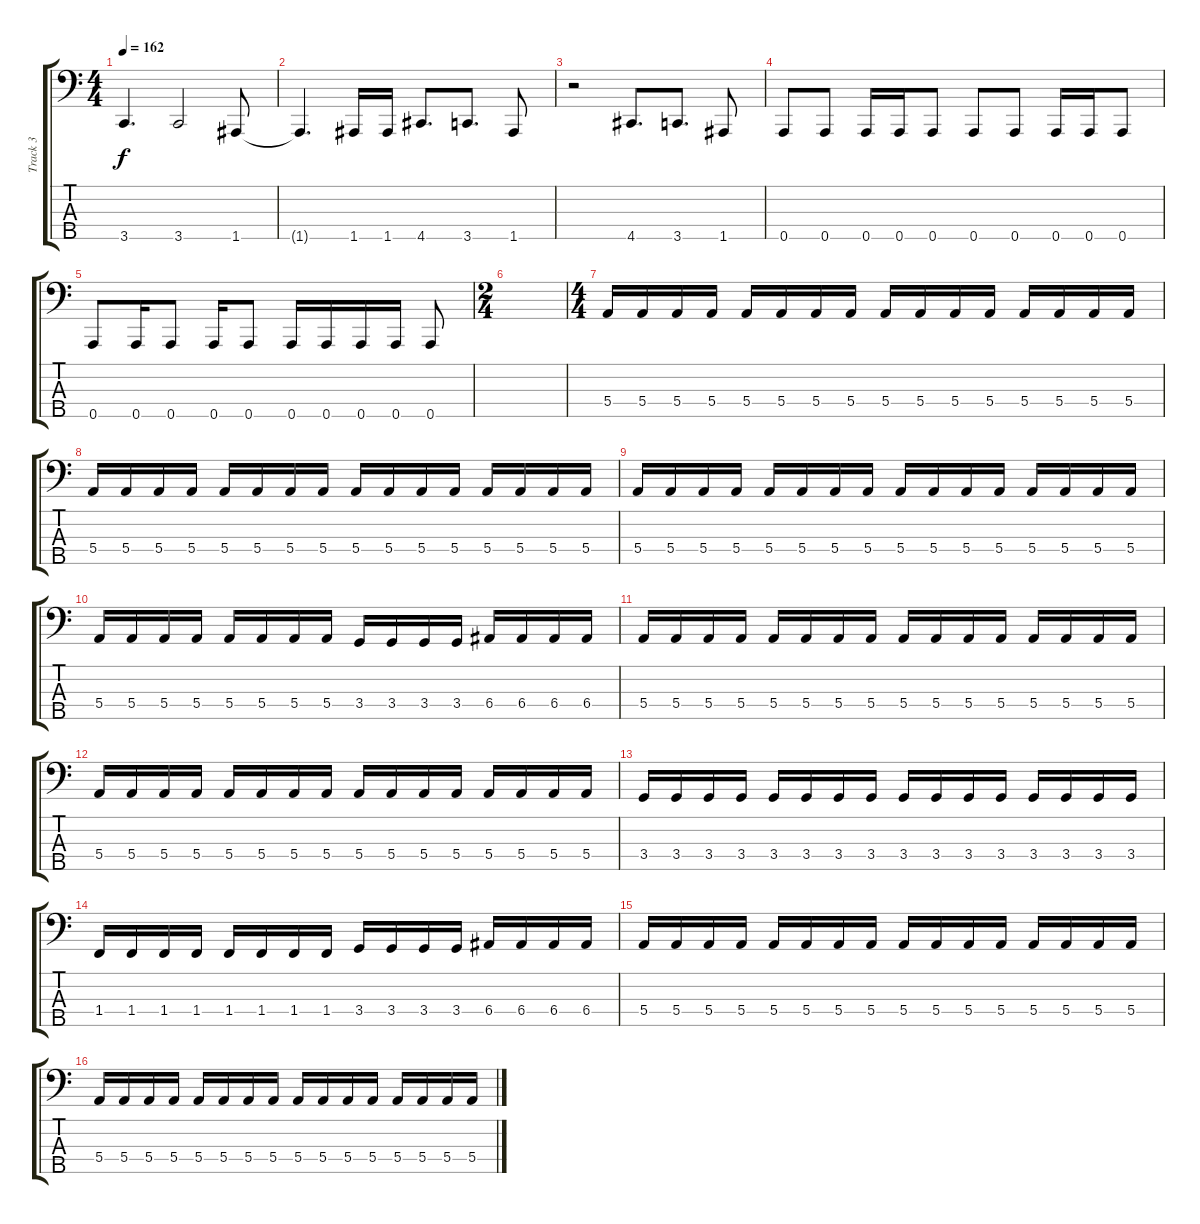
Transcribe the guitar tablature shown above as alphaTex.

\track ("Track 3" "Track 3") {instrument electricbassfinger}
\staff {score tabs}
\tuning (G2 D2 A1 E1 A0) {hide}
\ts (4 4)
\tempo 162
\clef f4
\ks c
3.5.4{d dy f} 3.5.2 1.5.8 |
1.5{t}.4{d} 1.5.16 1.5.16 4.5.8{d} 3.5.8{d} 1.5.8 |
r.2 4.5.8{d} 3.5.8{d} 1.5.8 |
0.5.8 0.5.8 0.5.16 0.5.16 0.5.8 0.5.8 0.5.8 0.5.16 0.5.16 0.5.8 |
0.5.8 0.5.16 0.5.8 0.5.16 0.5.8 0.5.16 0.5.16 0.5.16 0.5.16 0.5.8 |
\ts (2 4)
|
\ts (4 4)
5.4.16 5.4.16 5.4.16 5.4.16 5.4.16 5.4.16 5.4.16 5.4.16 5.4.16 5.4.16 5.4.16 5.4.16 5.4.16 5.4.16 5.4.16 5.4.16 |
5.4.16 5.4.16 5.4.16 5.4.16 5.4.16 5.4.16 5.4.16 5.4.16 5.4.16 5.4.16 5.4.16 5.4.16 5.4.16 5.4.16 5.4.16 5.4.16 |
5.4.16 5.4.16 5.4.16 5.4.16 5.4.16 5.4.16 5.4.16 5.4.16 5.4.16 5.4.16 5.4.16 5.4.16 5.4.16 5.4.16 5.4.16 5.4.16 |
5.4.16 5.4.16 5.4.16 5.4.16 5.4.16 5.4.16 5.4.16 5.4.16 3.4.16 3.4.16 3.4.16 3.4.16 6.4.16 6.4.16 6.4.16 6.4.16 |
5.4.16 5.4.16 5.4.16 5.4.16 5.4.16 5.4.16 5.4.16 5.4.16 5.4.16 5.4.16 5.4.16 5.4.16 5.4.16 5.4.16 5.4.16 5.4.16 |
5.4.16 5.4.16 5.4.16 5.4.16 5.4.16 5.4.16 5.4.16 5.4.16 5.4.16 5.4.16 5.4.16 5.4.16 5.4.16 5.4.16 5.4.16 5.4.16 |
3.4.16 3.4.16 3.4.16 3.4.16 3.4.16 3.4.16 3.4.16 3.4.16 3.4.16 3.4.16 3.4.16 3.4.16 3.4.16 3.4.16 3.4.16 3.4.16 |
1.4.16 1.4.16 1.4.16 1.4.16 1.4.16 1.4.16 1.4.16 1.4.16 3.4.16 3.4.16 3.4.16 3.4.16 6.4.16 6.4.16 6.4.16 6.4.16 |
5.4.16 5.4.16 5.4.16 5.4.16 5.4.16 5.4.16 5.4.16 5.4.16 5.4.16 5.4.16 5.4.16 5.4.16 5.4.16 5.4.16 5.4.16 5.4.16 |
5.4.16 5.4.16 5.4.16 5.4.16 5.4.16 5.4.16 5.4.16 5.4.16 5.4.16 5.4.16 5.4.16 5.4.16 5.4.16 5.4.16 5.4.16 5.4.16
